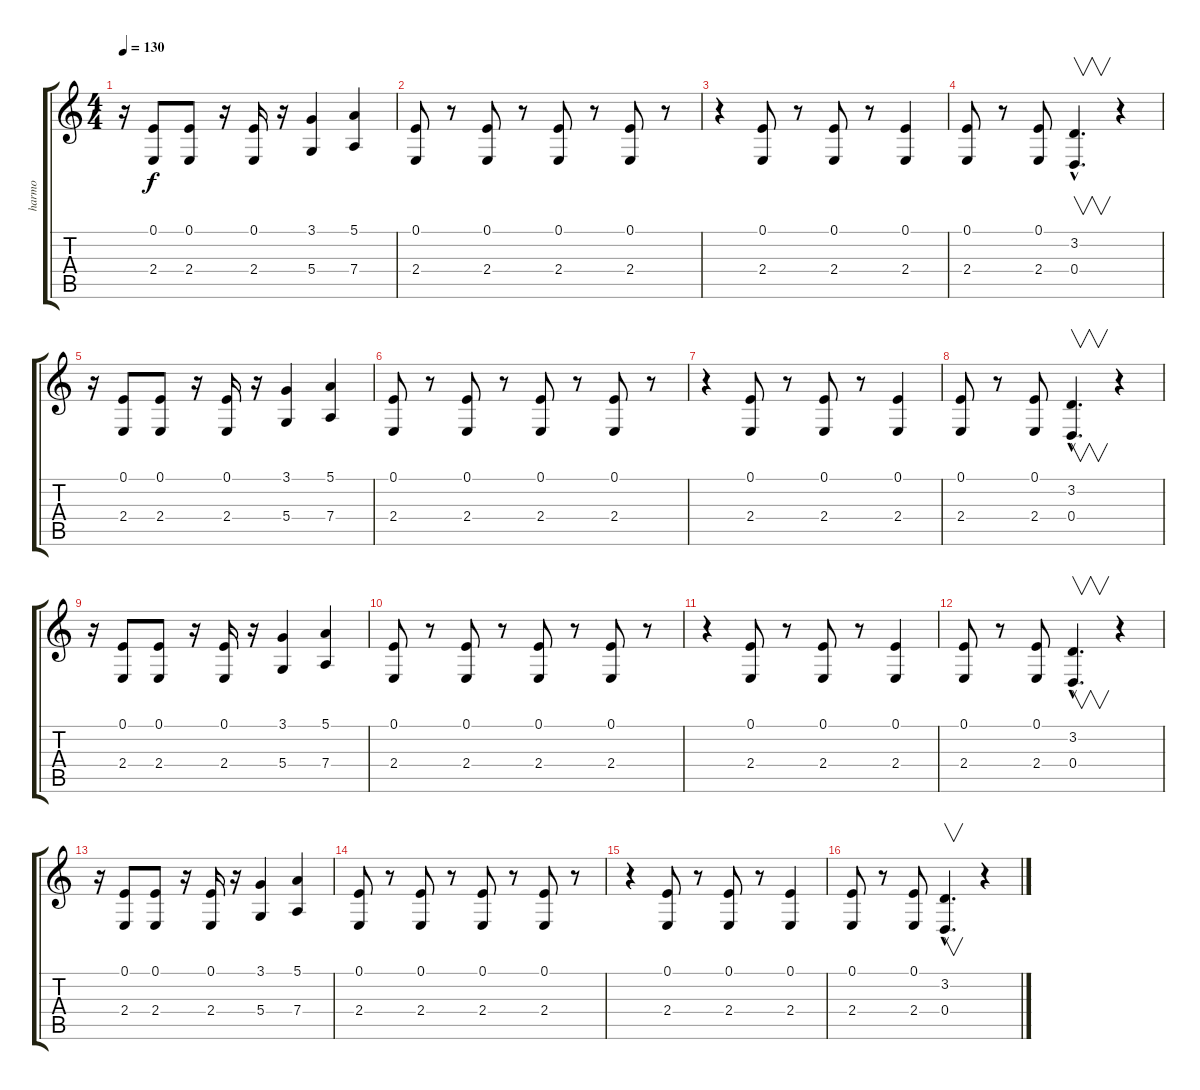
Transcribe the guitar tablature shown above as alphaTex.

\track ("harmo" "harmo") {instrument harmonica}
\staff {score tabs}
\tuning (E4 B3 G3 D3 A2 E2) {hide}
\ts (4 4)
\tempo 130
\clef g2
\ks c
r.16{dy f} (0.1 2.4).8 (0.1 2.4).8 r.16 (0.1 2.4).16 r.16 (3.1 5.4).4 (5.1 7.4).4 |
(0.1 2.4).8 r.8 (0.1 2.4).8 r.8 (0.1 2.4).8 r.8 (0.1 2.4).8 r.8 |
r.4 (0.1 2.4).8 r.8 (0.1 2.4).8 r.8 (0.1 2.4).4 |
(0.1 2.4).8 r.8 (0.1 2.4).8 (3.2{hac} 0.4{hac}).4{v d} r.4 |
r.16 (0.1 2.4).8 (0.1 2.4).8 r.16 (0.1 2.4).16 r.16 (3.1 5.4).4 (5.1 7.4).4 |
(0.1 2.4).8 r.8 (0.1 2.4).8 r.8 (0.1 2.4).8 r.8 (0.1 2.4).8 r.8 |
r.4 (0.1 2.4).8 r.8 (0.1 2.4).8 r.8 (0.1 2.4).4 |
(0.1 2.4).8 r.8 (0.1 2.4).8 (3.2{hac} 0.4{hac}).4{v d} r.4 |
r.16 (0.1 2.4).8 (0.1 2.4).8 r.16 (0.1 2.4).16 r.16 (3.1 5.4).4 (5.1 7.4).4 |
(0.1 2.4).8 r.8 (0.1 2.4).8 r.8 (0.1 2.4).8 r.8 (0.1 2.4).8 r.8 |
r.4 (0.1 2.4).8 r.8 (0.1 2.4).8 r.8 (0.1 2.4).4 |
(0.1 2.4).8 r.8 (0.1 2.4).8 (3.2{hac} 0.4{hac}).4{v d} r.4 |
r.16 (0.1 2.4).8 (0.1 2.4).8 r.16 (0.1 2.4).16 r.16 (3.1 5.4).4 (5.1 7.4).4 |
(0.1 2.4).8 r.8 (0.1 2.4).8 r.8 (0.1 2.4).8 r.8 (0.1 2.4).8 r.8 |
r.4 (0.1 2.4).8 r.8 (0.1 2.4).8 r.8 (0.1 2.4).4 |
(0.1 2.4).8 r.8 (0.1 2.4).8 (3.2{hac} 0.4{hac}).4{v d} r.4
